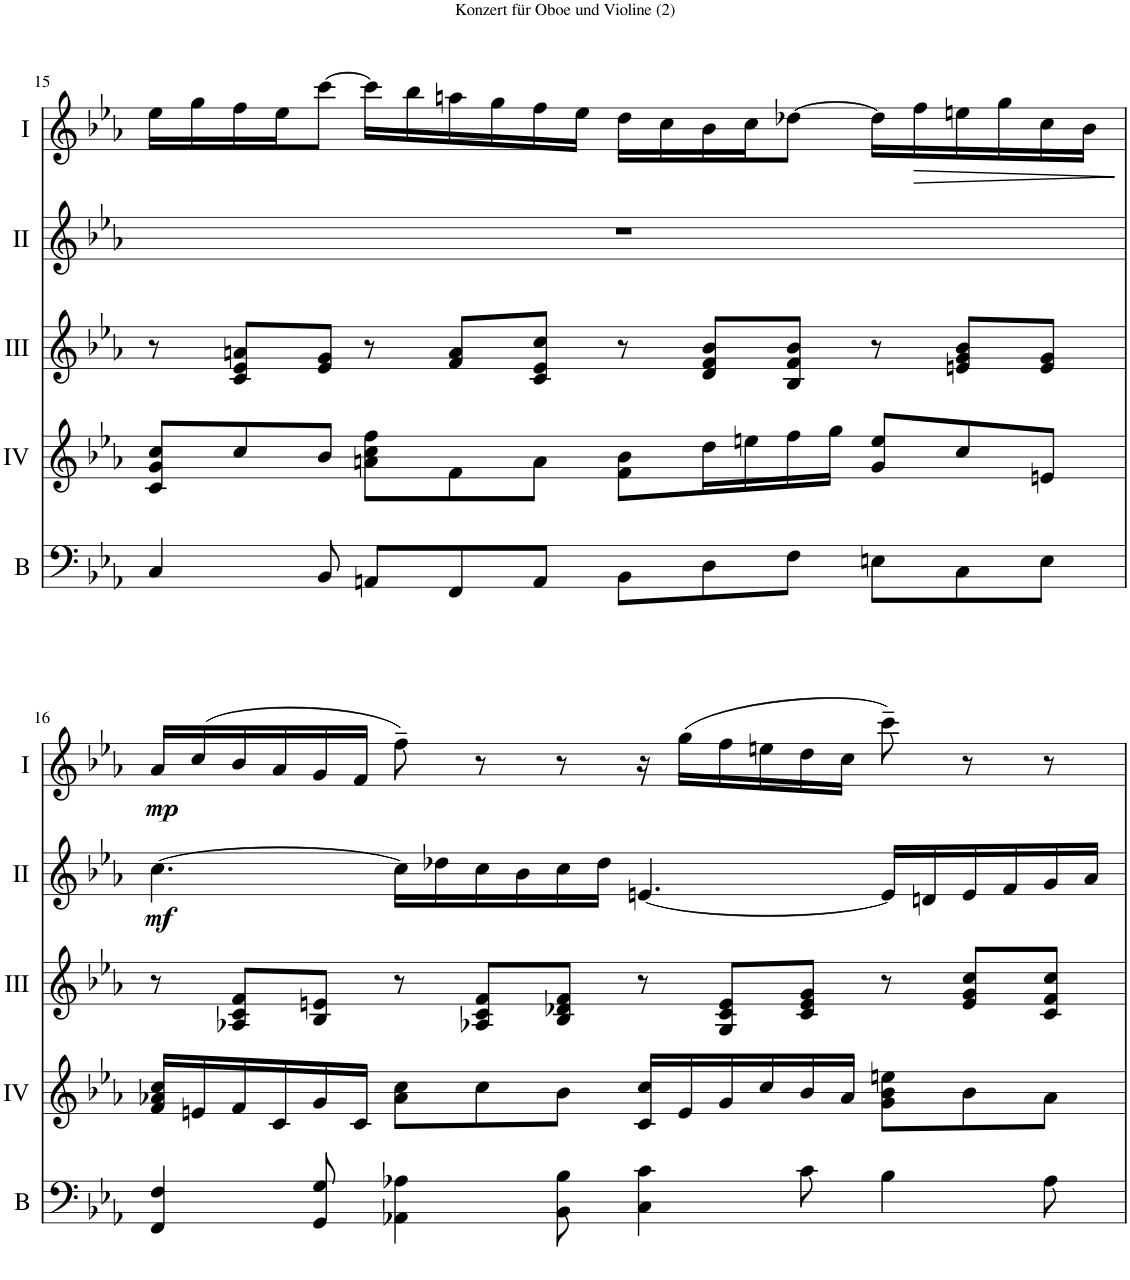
**kern	**kern	**kern	**kern	**dynam	**kern	**dynam
*part5	*part4	*part3	*part2	*part2	*part1	*part1
*staff5	*staff4	*staff3	*staff2	*staff2	*staff1	*staff1
*I"Basson	*I"Acc. 4	*I"Acc. 3	*I"Acc. 2	*	*I"Acc. 1	*
*I'B	*	*	*	*	*	*
!!LO:PB:g=z
*clefF4	*clefG2	*clefG2	*clefG2	*	*clefG2	*
*Trd7c12	*Trd7c12	*	*	*	*	*
*k[b-e-a-]	*k[b-e-a-]	*k[b-e-a-]	*k[b-e-a-]	*	*k[b-e-a-]	*
*M12/8	*M12/8	*M12/8	*M12/8	*	*M12/8	*
=15	=15	=15	=15	=15	=15	=15
4C/	8c/ 8g/ 8cc/L	8r	1.r	.	16ee-\LL	.
.	.	.	.	.	16gg\	.
.	8cc/	8c/ 8e-/ 8an/L	.	.	16ff\	.
.	.	.	.	.	16ee-\J	.
8BB-/	8b-/J	8e-/ 8g/J	.	.	[8ccc\J	.
8AAn/L	8an\ 8cc\ 8ff\L	8r	.	.	16ccc\LL]	.
.	.	.	.	.	16bb-\	.
8FF/	8f\	8f/ 8a/L	.	.	16aan\	.
.	.	.	.	.	16gg\	.
8AA/J	8a\J	8c/ 8e-/ 8cc/J	.	.	16ff\	.
.	.	.	.	.	16ee-\JJ	.
8BB-\L	8f\ 8b-\L	8r	.	.	16dd\LL	.
.	.	.	.	.	16cc\	.
8D\	16dd\L	8d/ 8f/ 8b-/L	.	.	16b-\	.
.	16een\	.	.	.	16cc\J	.
8F\J	16ff\	8B-/ 8f/ 8b-/J	.	.	[8dd-X\J	.
.	16gg\JJ	.	.	.	.	.
8En\L	8g/ 8ee/L	8r	.	.	16dd-\LL]	.
!	!	!	!	!	!	!LO:HP:b
.	.	.	.	.	16ff\	>
8C\	8cc/	8en/ 8g/ 8b-/L	.	.	16een\	.
.	.	.	.	.	16gg\	.
8E\J	8en/J	8e/ 8g/J	.	.	16cc\	.
.	.	.	.	.	16b-\JJ	.
.	.	.	.	.	.	]
!!LO:LB:g=z
=16	=16	=16	=16	=16	=16	=16
!	!	!	!	!LO:DY:b	!	!LO:DY:b
4FF/ 4F/	16f/ 16a-X/ 16cc/LL	8r	[4.cc\	mf	16a-/LL	mp
.	16en/	.	.	.	(16cc/	.
.	16f/	8A-X/ 8c/ 8f/L	.	.	16b-/	.
.	16c/	.	.	.	16a-/	.
8GG/ 8G/	16g/	8B-/ 8en/J	.	.	16g/	.
.	16c/JJ	.	.	.	16f/JJ	.
4AA-X\ 4A-X\	8a-\ 8cc\L	8r	16cc\LL]	.	8ff~\)	.
.	.	.	16dd-X\	.	.	.
.	8cc\	8A-X/ 8c/ 8f/L	16cc\	.	8r	.
.	.	.	16b-\	.	.	.
8BB-\ 8B-\	8b-\J	8B-/ 8d-X/ 8f/J	16cc\	.	8r	.
.	.	.	16dd-\JJ	.	.	.
4C\ 4c\	16c/ 16cc/LL	8r	[4.en/	.	16r	.
.	16e/	.	.	.	(16gg\LL	.
.	16g/	8G/ 8c/ 8e/L	.	.	16ff\	.
.	16cc/	.	.	.	16een\	.
8c\	16b-/	8c/ 8e/ 8g/J	.	.	16dd\	.
.	16a-/JJ	.	.	.	16cc\JJ	.
4B-\	8g\ 8b-\ 8een\L	8r	16e/LL]	.	8ccc~\)	.
.	.	.	16dn/	.	.	.
.	8b-\	8e/ 8g/ 8cc/L	16e/	.	8r	.
.	.	.	16f/	.	.	.
8A-\	8a-\J	8c/ 8f/ 8cc/J	16g/	.	8r	.
.	.	.	16a-/JJ	.	.	.
=	=	=	=	=	=	=
*-	*-	*-	*-	*-	*-	*-
